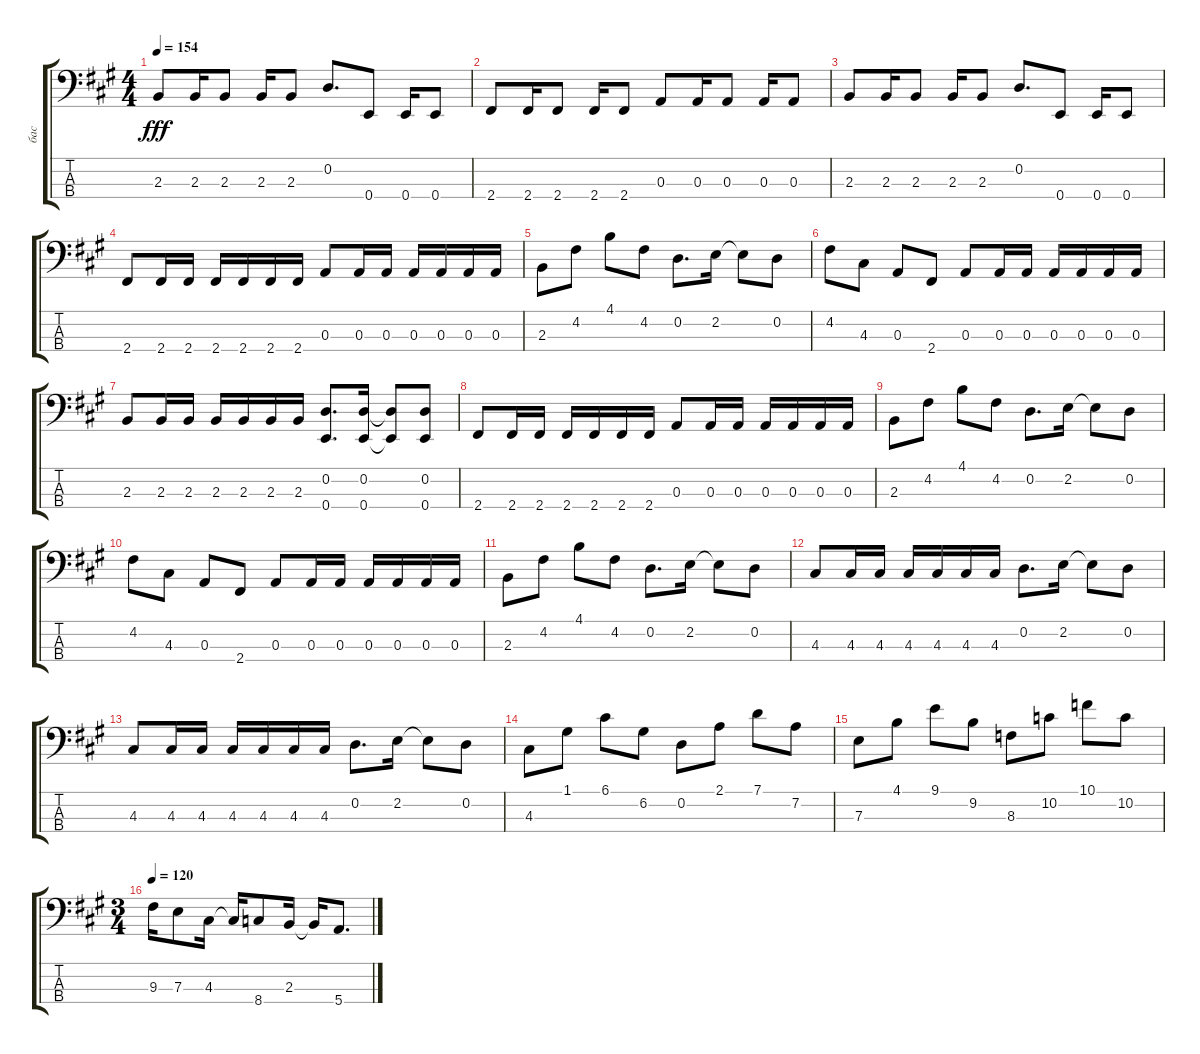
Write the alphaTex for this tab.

\track ("бас" "бас") {instrument electricbassfinger}
\staff {score tabs}
\tuning (G2 D2 A1 E1) {hide}
\ts (4 4)
\tempo 154
\clef f4
\ks f#minor
2.3.8{dy fff} 2.3.16 2.3.8 2.3.16 2.3.8 0.2.8{d} 0.4.8 0.4.16 0.4.8 |
2.4.8 2.4.16 2.4.8 2.4.16 2.4.8 0.3.8 0.3.16 0.3.8 0.3.16 0.3.8 |
2.3.8 2.3.16 2.3.8 2.3.16 2.3.8 0.2.8{d} 0.4.8 0.4.16 0.4.8 |
2.4.8 2.4.16 2.4.16 2.4.16 2.4.16 2.4.16 2.4.16 0.3.8 0.3.16 0.3.16 0.3.16 0.3.16 0.3.16 0.3.16 |
2.3.8 4.2.8 4.1.8 4.2.8 0.2.8{d} 2.2.16 2.2{t}.8 0.2.8 |
4.2.8 4.3.8 0.3.8 2.4.8 0.3.8 0.3.16 0.3.16 0.3.16 0.3.16 0.3.16 0.3.16 |
2.3.8 2.3.16 2.3.16 2.3.16 2.3.16 2.3.16 2.3.16 (0.2 0.4).8{d} (0.2 0.4).16 (0.2{t} 0.4{t}).8 (0.2 0.4).8 |
2.4.8 2.4.16 2.4.16 2.4.16 2.4.16 2.4.16 2.4.16 0.3.8 0.3.16 0.3.16 0.3.16 0.3.16 0.3.16 0.3.16 |
2.3.8 4.2.8 4.1.8 4.2.8 0.2.8{d} 2.2.16 2.2{t}.8 0.2.8 |
4.2.8 4.3.8 0.3.8 2.4.8 0.3.8 0.3.16 0.3.16 0.3.16 0.3.16 0.3.16 0.3.16 |
2.3.8 4.2.8 4.1.8 4.2.8 0.2.8{d} 2.2.16 2.2{t}.8 0.2.8 |
4.3.8 4.3.16 4.3.16 4.3.16 4.3.16 4.3.16 4.3.16 0.2.8{d} 2.2.16 2.2{t}.8 0.2.8 |
4.3.8 4.3.16 4.3.16 4.3.16 4.3.16 4.3.16 4.3.16 0.2.8{d} 2.2.16 2.2{t}.8 0.2.8 |
4.3.8 1.1.8 6.1.8 6.2.8 0.2.8 2.1.8 7.1.8 7.2.8 |
7.3.8 4.1.8 9.1.8 9.2.8 8.3.8 10.2.8 10.1.8 10.2.8 |
\ts (3 4)
\tempo 120
9.3.16 7.3.8 4.3.16 4.3{t}.16 8.4.8 2.3.16 2.3{t}.16 5.4.8{d}
